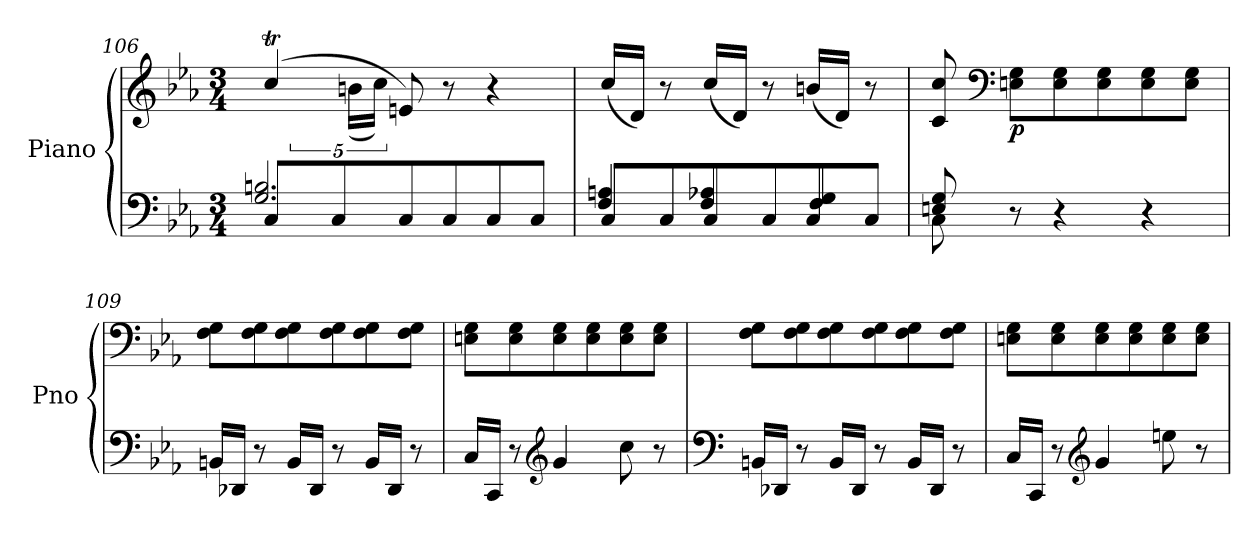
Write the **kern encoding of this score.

**kern	**kern	**dynam
*part1	*part1	*part1
*staff2	*staff1	*staff1/2
*I"Piano	*	*
*I'Pno	*	*
!!LO:LB:g=z
*clefF4	*clefG2	*
*k[b-e-a-]	*k[b-e-a-]	*
*E-:	*E-:	*
*M3/4	*M3/4	*
=106	=106	=106
*^	*^	*
8C/L	2.G/ 2.Bn/	(>4ccT/	20ryy	.
*	*	*	*Xtuplet	*
.	.	.	20ddLLyy	.
.	.	.	20ccJJyy	.
8C/	.	.	.	.
.	.	.	(<20bn\LL	.
.	.	.	20cc\JJ)	.
8C/	.	8en/)	2ryy	.
8C/	.	8r	.	.
8C/	.	4r	.	.
8C/J	.	.	.	.
*	*	*v	*v	*
=107	=107	=107	=107
8C/L	4F/ 4An/	(<16cc/LL	.
.	.	16d/JJ)	.
8C/	.	8r	.
8C/	4F/ 4A-X/	(<16cc/LL	.
.	.	16d/JJ)	.
8C/	.	8r	.
8C/	4F/ 4G/	(<16bn/LL	.
.	.	16d/JJ)	.
8C/J	.	8r	.
=108	=108	=108	=108
8En/ 8G/	8C\	8c/ 8cc/	.
*	*	*clefF4	*
!	!	!	!LO:DY:b
8r	2ryy	8En\ 8G\L	p
4r	.	8E\ 8G\	.
.	.	8E\ 8G\	.
4r	.	8E\ 8G\	.
.	8ryy	8E\ 8G\J	.
*v	*v	*	*
=109	=109	=109
16BBn/LL	8F\ 8G\L	.
16DD-X/JJ	.	.
8r	8F\ 8G\	.
16BB/LL	8F\ 8G\	.
16DD-/JJ	.	.
8r	8F\ 8G\	.
16BB/LL	8F\ 8G\	.
16DD-/JJ	.	.
8r	8F\ 8G\J	.
!!LO:LB:g=z
=110	=110	=110
16C/LL	8En\ 8G\L	.
16CC/JJ	.	.
8r	8E\ 8G\	.
*clefG2	*	*
4g/	8E\ 8G\	.
.	8E\ 8G\	.
8cc\	8E\ 8G\	.
8r	8E\ 8G\J	.
=111	=111	=111
*clefF4	*	*
16BBn/LL	8F\ 8G\L	.
16DD-X/JJ	.	.
8r	8F\ 8G\	.
16BB/LL	8F\ 8G\	.
16DD-/JJ	.	.
8r	8F\ 8G\	.
16BB/LL	8F\ 8G\	.
16DD-/JJ	.	.
8r	8F\ 8G\J	.
=112	=112	=112
16C/LL	8En\ 8G\L	.
16CC/JJ	.	.
8r	8E\ 8G\	.
*clefG2	*	*
4g/	8E\ 8G\	.
.	8E\ 8G\	.
8een\	8E\ 8G\	.
8r	8E\ 8G\J	.
=	=	=
*-	*-	*-
